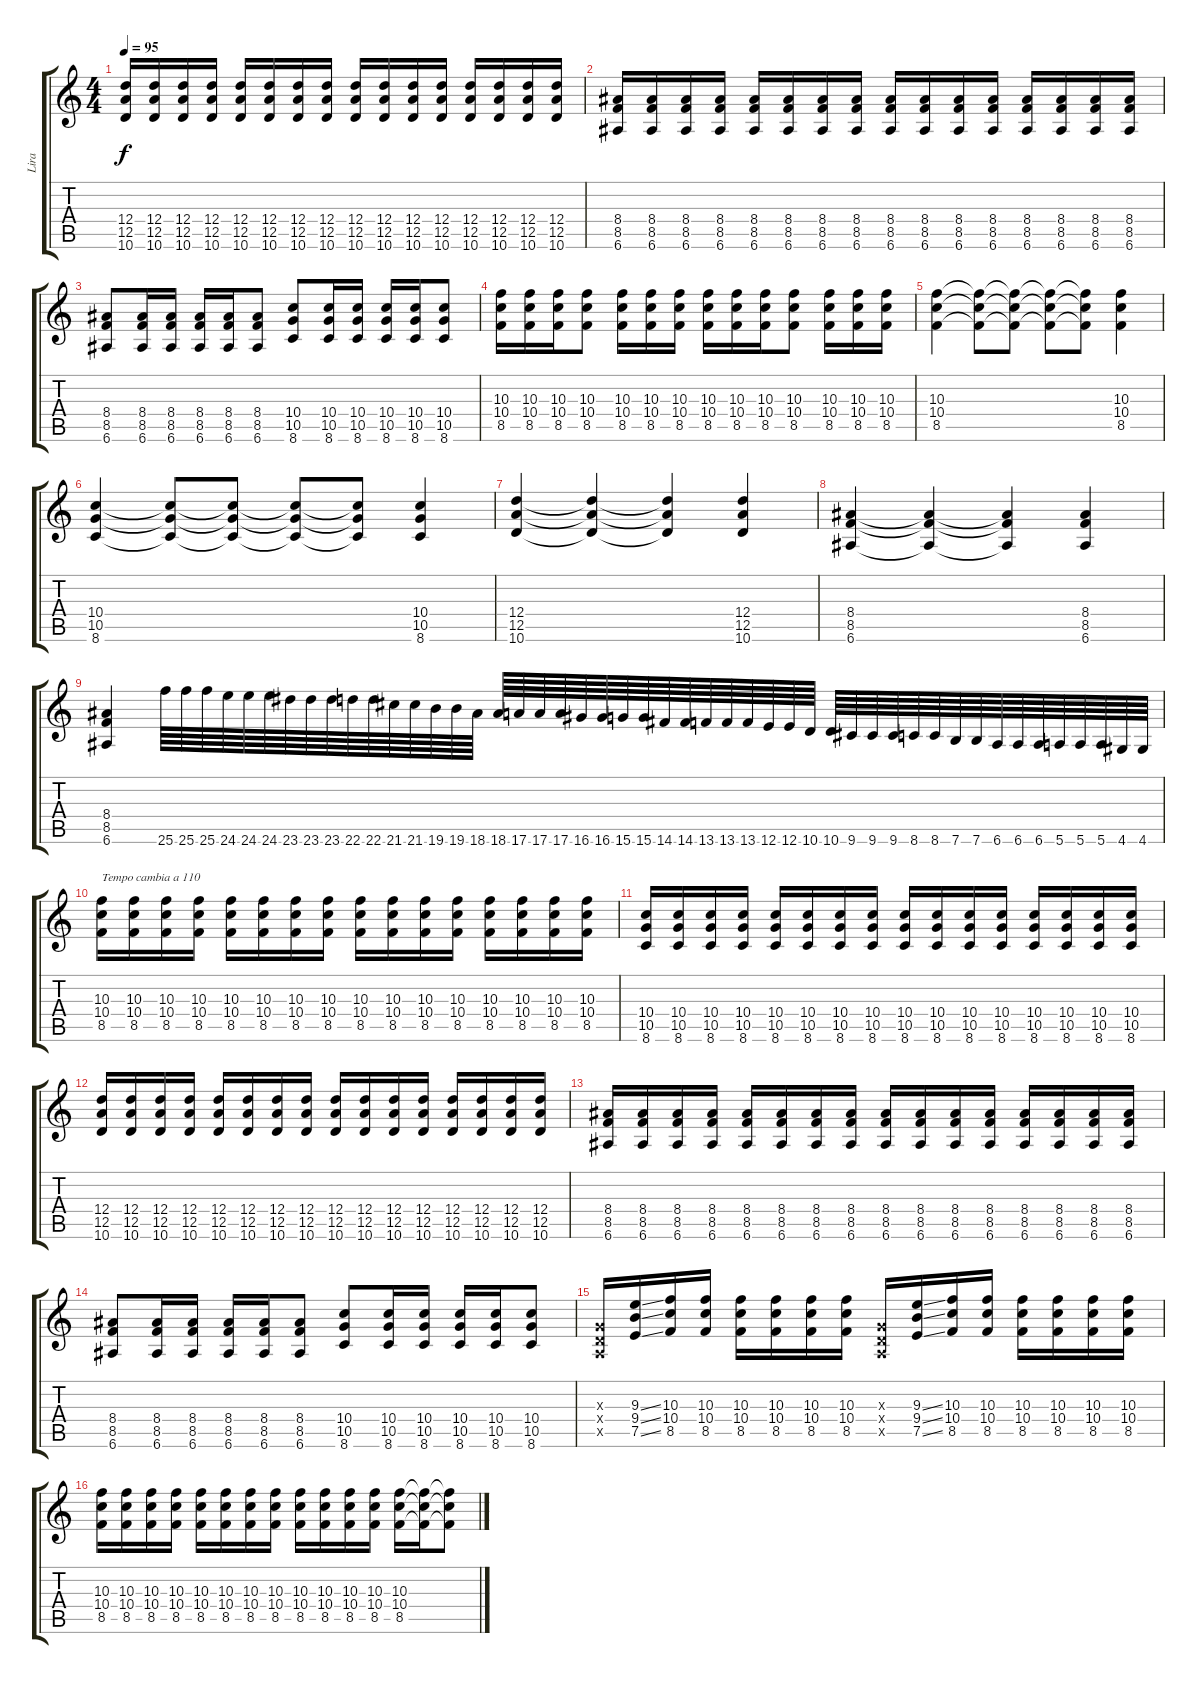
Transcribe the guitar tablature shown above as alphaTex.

\track ("Lira" "Lira") {instrument overdrivenguitar}
\staff {score tabs}
\tuning (E4 B3 G3 D3 A2 E2) {hide}
\ts (4 4)
\tempo 95
\clef g2
\ks c
(12.4 12.5 10.6).16{dy f} (12.4 12.5 10.6).16 (12.4 12.5 10.6).16 (12.4 12.5 10.6).16 (12.4 12.5 10.6).16 (12.4 12.5 10.6).16 (12.4 12.5 10.6).16 (12.4 12.5 10.6).16 (12.4 12.5 10.6).16 (12.4 12.5 10.6).16 (12.4 12.5 10.6).16 (12.4 12.5 10.6).16 (12.4 12.5 10.6).16 (12.4 12.5 10.6).16 (12.4 12.5 10.6).16 (12.4 12.5 10.6).16 |
(8.4 8.5 6.6).16 (8.4 8.5 6.6).16 (8.4 8.5 6.6).16 (8.4 8.5 6.6).16 (8.4 8.5 6.6).16 (8.4 8.5 6.6).16 (8.4 8.5 6.6).16 (8.4 8.5 6.6).16 (8.4 8.5 6.6).16 (8.4 8.5 6.6).16 (8.4 8.5 6.6).16 (8.4 8.5 6.6).16 (8.4 8.5 6.6).16 (8.4 8.5 6.6).16 (8.4 8.5 6.6).16 (8.4 8.5 6.6).16 |
(8.4 8.5 6.6).8 (8.4 8.5 6.6).16 (8.4 8.5 6.6).16 (8.4 8.5 6.6).16 (8.4 8.5 6.6).16 (8.4 8.5 6.6).8 (10.4 10.5 8.6).8 (10.4 10.5 8.6).16 (10.4 10.5 8.6).16 (10.4 10.5 8.6).16 (10.4 10.5 8.6).16 (10.4 10.5 8.6).8 |
(10.3 10.4 8.5).16 (10.3 10.4 8.5).16 (10.3 10.4 8.5).16 (10.3 10.4 8.5).8 (10.3 10.4 8.5).16 (10.3 10.4 8.5).16 (10.3 10.4 8.5).16 (10.3 10.4 8.5).16 (10.3 10.4 8.5).16 (10.3 10.4 8.5).16 (10.3 10.4 8.5).8 (10.3 10.4 8.5).16 (10.3 10.4 8.5).16 (10.3 10.4 8.5).16 |
(10.3 10.4 8.5).4 (10.3{t} 10.4{t} 8.5{t}).8 (10.3{t} 10.4{t} 8.5{t}).8 (10.3{t} 10.4{t} 8.5{t}).8 (10.3{t} 10.4{t} 8.5{t}).8 (10.3 10.4 8.5).4 |
(10.4 10.5 8.6).4 (10.4{t} 10.5{t} 8.6{t}).8 (10.4{t} 10.5{t} 8.6{t}).8 (10.4{t} 10.5{t} 8.6{t}).8 (10.4{t} 10.5{t} 8.6{t}).8 (10.4 10.5 8.6).4 |
(12.4 12.5 10.6).4 (12.4{t} 12.5{t} 10.6{t}).4 (12.4{t} 12.5{t} 10.6{t}).4 (12.4 12.5 10.6).4 |
(8.4 8.5 6.6).4 (8.4{t} 8.5{t} 6.6{t}).4 (8.4{t} 8.5{t} 6.6{t}).4 (8.4 8.5 6.6).4 |
(8.4 8.5 6.6).4 25.6.64 25.6.64 25.6.64 24.6.64 24.6.64 24.6.64 23.6.64 23.6.64 23.6.64 22.6.64 22.6.64 21.6.64 21.6.64 19.6.64 19.6.64 18.6.64 18.6.64 17.6.64 17.6.64 17.6.64 16.6.64 16.6.64 15.6.64 15.6.64 14.6.64 14.6.64 13.6.64 13.6.64 13.6.64 12.6.64 12.6.64 10.6.64 10.6.64 9.6.64 9.6.64 9.6.64 8.6.64 8.6.64 7.6.64 7.6.64 6.6.64 6.6.64 6.6.64 5.6.64 5.6.64 5.6.64 4.6.64 4.6.64 |
(10.3 10.4 8.5).16{txt "Tempo cambia a 110"} (10.3 10.4 8.5).16 (10.3 10.4 8.5).16 (10.3 10.4 8.5).16 (10.3 10.4 8.5).16 (10.3 10.4 8.5).16 (10.3 10.4 8.5).16 (10.3 10.4 8.5).16 (10.3 10.4 8.5).16 (10.3 10.4 8.5).16 (10.3 10.4 8.5).16 (10.3 10.4 8.5).16 (10.3 10.4 8.5).16 (10.3 10.4 8.5).16 (10.3 10.4 8.5).16 (10.3 10.4 8.5).16 |
(10.4 10.5 8.6).16 (10.4 10.5 8.6).16 (10.4 10.5 8.6).16 (10.4 10.5 8.6).16 (10.4 10.5 8.6).16 (10.4 10.5 8.6).16 (10.4 10.5 8.6).16 (10.4 10.5 8.6).16 (10.4 10.5 8.6).16 (10.4 10.5 8.6).16 (10.4 10.5 8.6).16 (10.4 10.5 8.6).16 (10.4 10.5 8.6).16 (10.4 10.5 8.6).16 (10.4 10.5 8.6).16 (10.4 10.5 8.6).16 |
(12.4 12.5 10.6).16 (12.4 12.5 10.6).16 (12.4 12.5 10.6).16 (12.4 12.5 10.6).16 (12.4 12.5 10.6).16 (12.4 12.5 10.6).16 (12.4 12.5 10.6).16 (12.4 12.5 10.6).16 (12.4 12.5 10.6).16 (12.4 12.5 10.6).16 (12.4 12.5 10.6).16 (12.4 12.5 10.6).16 (12.4 12.5 10.6).16 (12.4 12.5 10.6).16 (12.4 12.5 10.6).16 (12.4 12.5 10.6).16 |
(8.4 8.5 6.6).16 (8.4 8.5 6.6).16 (8.4 8.5 6.6).16 (8.4 8.5 6.6).16 (8.4 8.5 6.6).16 (8.4 8.5 6.6).16 (8.4 8.5 6.6).16 (8.4 8.5 6.6).16 (8.4 8.5 6.6).16 (8.4 8.5 6.6).16 (8.4 8.5 6.6).16 (8.4 8.5 6.6).16 (8.4 8.5 6.6).16 (8.4 8.5 6.6).16 (8.4 8.5 6.6).16 (8.4 8.5 6.6).16 |
(8.4 8.5 6.6).8 (8.4 8.5 6.6).16 (8.4 8.5 6.6).16 (8.4 8.5 6.6).16 (8.4 8.5 6.6).16 (8.4 8.5 6.6).8 (10.4 10.5 8.6).8 (10.4 10.5 8.6).16 (10.4 10.5 8.6).16 (10.4 10.5 8.6).16 (10.4 10.5 8.6).16 (10.4 10.5 8.6).8 |
(0.3{x} 0.4{x} 0.5{x}).16 (9.3{ss} 9.4{ss} 7.5{ss}).16 (10.3 10.4 8.5).16 (10.3 10.4 8.5).16 (10.3 10.4 8.5).16 (10.3 10.4 8.5).16 (10.3 10.4 8.5).16 (10.3 10.4 8.5).16 (0.3{x} 0.4{x} 0.5{x}).16 (9.3{ss} 9.4{ss} 7.5{ss}).16 (10.3 10.4 8.5).16 (10.3 10.4 8.5).16 (10.3 10.4 8.5).16 (10.3 10.4 8.5).16 (10.3 10.4 8.5).16 (10.3 10.4 8.5).16 |
(10.3 10.4 8.5).16 (10.3 10.4 8.5).16 (10.3 10.4 8.5).16 (10.3 10.4 8.5).16 (10.3 10.4 8.5).16 (10.3 10.4 8.5).16 (10.3 10.4 8.5).16 (10.3 10.4 8.5).16 (10.3 10.4 8.5).16 (10.3 10.4 8.5).16 (10.3 10.4 8.5).16 (10.3 10.4 8.5).16 (10.3 10.4 8.5).16 (10.3{t} 10.4{t} 8.5{t}).16 (10.3{t} 10.4{t} 8.5{t}).8
